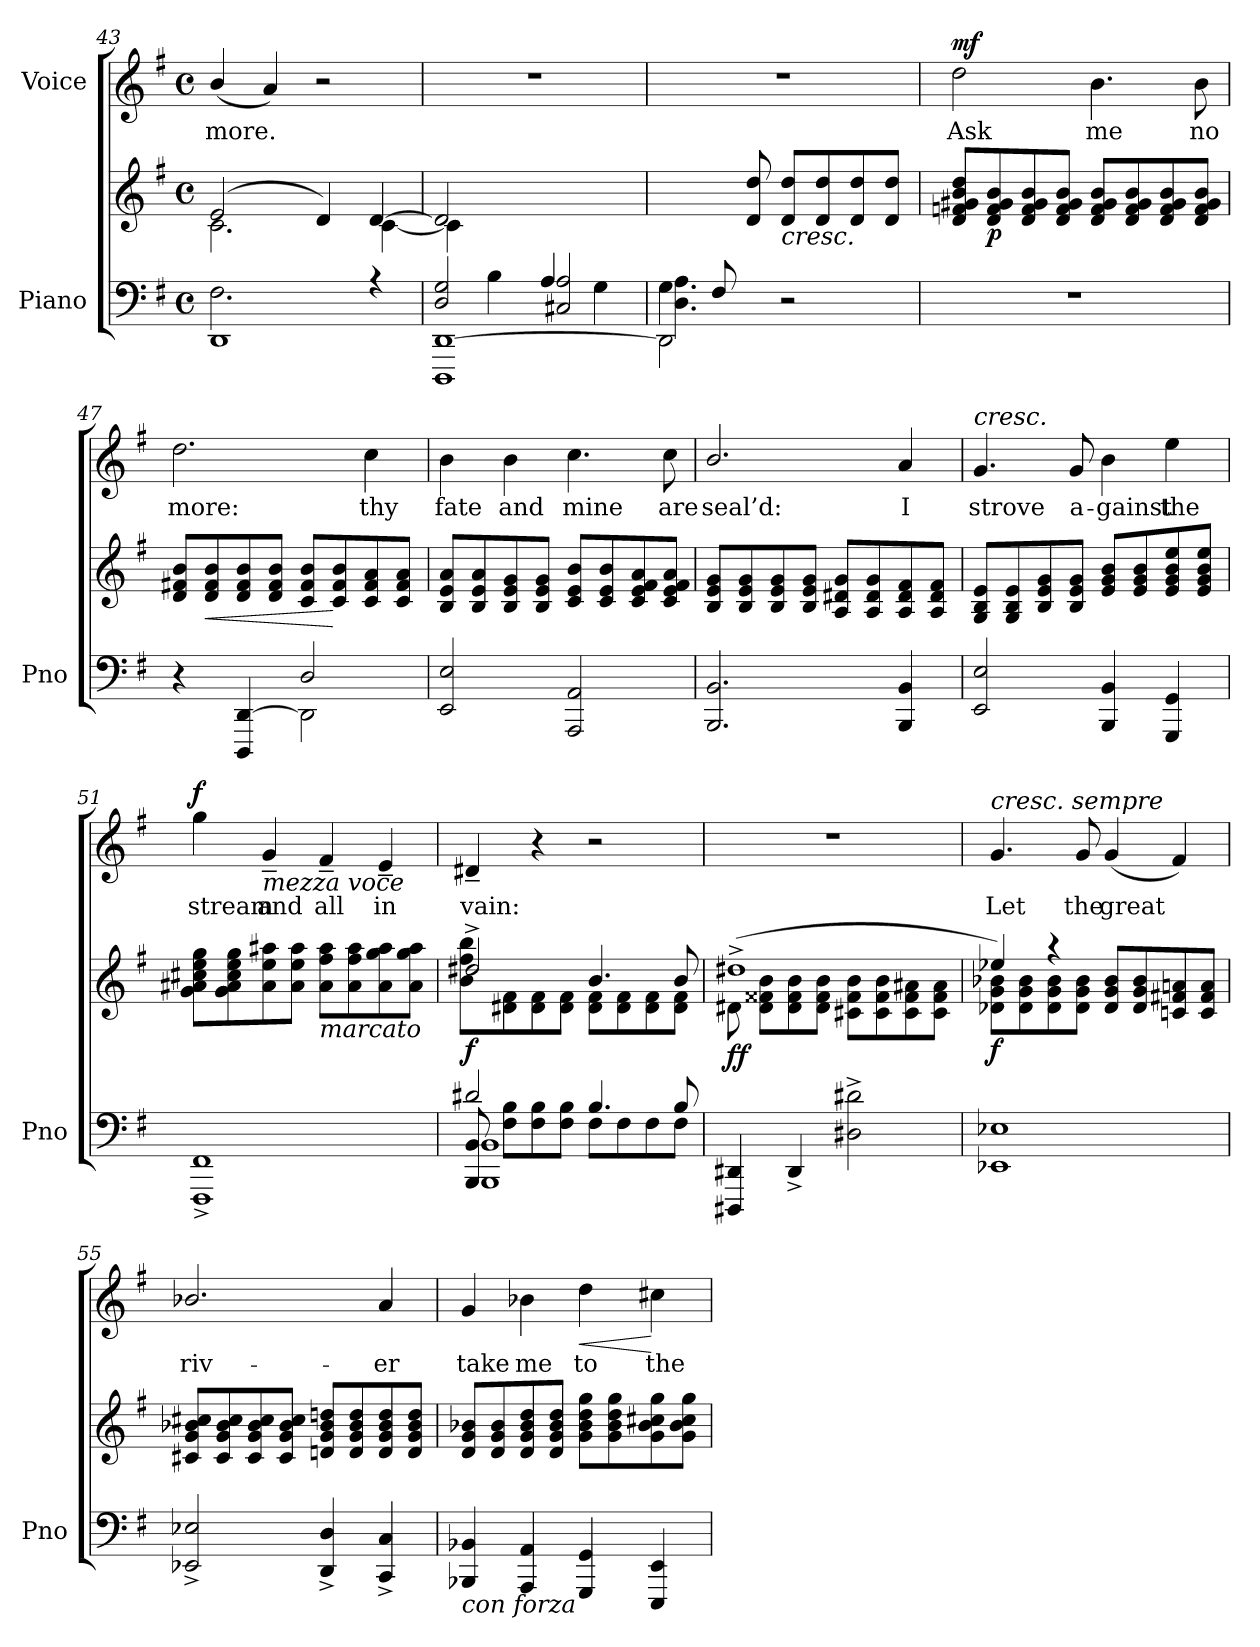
**kern	**kern	**dynam	**kern	**text	**dynam
*part2	*part2	*part2	*part1	*part1	*part1
*staff3	*staff2	*staff2/3	*staff1	*staff1	*staff1
*I"Piano	*	*	*I"Voice	*	*
*I'Pno	*	*	*	*	*
*clefF4	*clefG2	*	*clefG2	*	*
*k[f#]	*k[f#]	*	*k[f#]	*	*
*M4/4	*M4/4	*	*M4/4	*	*
*met(c)	*met(c)	*	*met(c)	*	*
=43	=43	=43	=43	=43	=43
*^	*^	*	*	*	*
!	!	!	!	!	!	!LO:LY:b	!
2.F#\	1DD	(2e/	2.c\	.	(4b/	more.	.
.	.	.	.	.	4a/)	.	.
.	.	4d/)	.	.	2r	.	.
4r	.	[4d/	[4c\	.	.	.	.
=44	=44	=44	=44	=44	=44	=44	=44
*	*^	*	*	*	*	*	*
4ryy	2D/ 2G/	1DDD [1DD	2d/]	(4c\]	.	1r	.	.
4B\	.	.	.	2.ryy	.	.	.	.
4A/	2C#X/ 2A/	.	2ryy	.	.	.	.	.
4G\)	.	.	.	.	.	.	.	.
*	*	*	*v	*v	*	*	*	*
!!LO:LB:g=z
=45	=45	=45	=45	=45	=45	=45	=45
4G\	4.D\ 4.A\	2DD\]	4.ryy	.	1r	.	.
8F#/	.	.	.	.	.	.	.
2ryy	8ryy	.	8d/ 8dd/	.	.	.	.
!	!	!	!	!LO:HP:b	!	!	!
.	2r	2ryy	8d/ 8dd/L	<	.	.	.
.	.	.	8d/ 8dd/	.	.	.	.
.	.	.	8d/ 8dd/	.	.	.	.
8ryy	.	.	8d/ 8dd/J	.	.	.	.
*v	*v	*v	*	*	*	*	*
=46	=46	=46	=46	=46	=46
!	!	!	!	!LO:LY:b	!LO:DY:a
1r	8d/ 8fn/ 8g#X/ 8b/ 8dd/L	.	2dd\	Ask	mf
!	!	!LO:DY:b	!	!	!
.	8d/ 8f/ 8g#/ 8b/	p	.	.	.
.	8d/ 8f/ 8g#/ 8b/	.	.	.	.
.	8d/ 8f/ 8g#/ 8b/J	.	.	.	.
!	!	!	!	!LO:LY:b	!
.	8d/ 8f/ 8g#/ 8b/L	.	4.b\	me	.
.	8d/ 8f/ 8g#/ 8b/	.	.	.	.
.	8d/ 8f/ 8g#/ 8b/	.	.	.	.
!	!	!	!	!LO:LY:b	!
.	8d/ 8f/ 8g#/ 8b/J	.	8b\	no	.
=47	=47	=47	=47	=47	=47
*^	*	*	*	*	*
!	!	!	!	!	!LO:LY:b	!
2ryy	4r	8d/ 8f#X/ 8b/L	.	2.dd\	more:	.
!	!	!	!LO:HP:b	!	!	!
.	.	8d/ 8f#/ 8b/	<	.	.	.
.	4DDD/ [<4DD/	8d/ 8f#/ 8b/	.	.	.	.
.	.	8d/ 8f#/ 8b/J	.	.	.	.
2D/	2DD\]	8c/ 8f#/ 8b/L	.	.	.	.
.	.	8c/ 8f#/ 8b/	[	.	.	.
!	!	!	!	!	!LO:LY:b	!
.	.	8c/ 8f#/ 8a/	.	4cc\	thy	.
.	.	8c/ 8f#/ 8a/J	.	.	.	.
*v	*v	*	*	*	*	*
!!LO:PB:g=z
=48	=48	=48	=48	=48	=48
!	!	!	!	!LO:LY:b	!
2EE/ 2E/	8B/ 8e/ 8a/L	.	4b\	fate	.
.	8B/ 8e/ 8a/	.	.	.	.
!	!	!	!	!LO:LY:b	!
.	8B/ 8e/ 8g/	.	4b\	and	.
.	8B/ 8e/ 8g/J	.	.	.	.
!	!	!	!	!LO:LY:b	!
2AAA/ 2AA/	8c/ 8e/ 8b/L	.	4.cc\	mine	.
.	8c/ 8e/ 8b/	.	.	.	.
.	8c/ 8e/ 8f#/ 8a/	.	.	.	.
!	!	!	!	!LO:LY:b	!
.	8c/ 8e/ 8f#/ 8a/J	.	8cc\	are	.
!!LO:PB:g=z
=49	=49	=49	=49	=49	=49
!	!	!	!	!LO:LY:b	!
2.BBB/ 2.BB/	8B/ 8e/ 8g/L	.	2.b/	seal’d:	.
.	8B/ 8e/ 8g/	.	.	.	.
.	8B/ 8e/ 8g/	.	.	.	.
.	8B/ 8e/ 8g/J	.	.	.	.
.	8A/ 8d#X/ 8g/L	.	.	.	.
.	8A/ 8d#/ 8g/	.	.	.	.
!	!	!	!	!LO:LY:b	!
4BBB/ 4BB/	8A/ 8d#/ 8f#/	.	4a/	I	.
.	8A/ 8d#/ 8f#/J	.	.	.	.
=50	=50	=50	=50	=50	=50
!	!	!	!LO:TX:a:i:t=cresc.	!	!
!	!	!	!	!LO:LY:b	!
2EE/ 2E/	8G/ 8B/ 8e/L	.	4.g/	strove	.
.	8G/ 8B/ 8e/	.	.	.	.
.	8B/ 8e/ 8g/	.	.	.	.
!	!	!	!	!LO:LY:b	!
.	8B/ 8e/ 8g/J	.	8g/	a-	.
!	!	!	!	!LO:LY:b	!
4BBB/ 4BB/	8e/ 8g/ 8b/L	.	4b\	-gainst	.
.	8e/ 8g/ 8b/	.	.	.	.
!	!	!	!	!LO:LY:b	!
4GGG/ 4GG/	8e/ 8g/ 8b/ 8ee/	.	4ee\	the	.
.	8e/ 8g/ 8b/ 8ee/J	.	.	.	.
=51	=51	=51	=51	=51	=51
!	!	!	!	!LO:LY:b	!LO:DY:a
1FFF#^> 1FF#^>	8g\ 8a#X\ 8cc#X\ 8ee\ 8gg\L	.	4gg\	stream	f
.	8g\ 8a#\ 8cc#\ 8ee\ 8gg\	.	.	.	.
!	!	!	!LO:TX:b:i:t=mezza voce	!	!
!	!	!	!	!LO:LY:b	!
.	8a#\ 8ee\ 8aa#X\	.	4g~>/	and	.
.	8a#\ 8ee\ 8aa#\J	.	.	.	.
!	!LO:TX:b:i:t=marcato	!	!	!	!
!	!	!	!	!LO:LY:b	!
.	8a#\ 8ff#\ 8aa#\L	.	4f#~>/	all	.
.	8a#\ 8ff#\ 8aa#\	.	.	.	.
!	!	!	!	!LO:LY:b	!
.	8a#\ 8gg\ 8aa#\	.	4e~>/	in	.
.	8a#\ 8gg\ 8aa#\J	.	.	.	.
!!LO:LB:g=z
=52	=52	=52	=52	=52	=52
*^	*^	*	*	*	*
*	*^	*	*	*	*	*	*
!	!	!	!	!	!LO:DY:b	!	!LO:LY:b	!
2d#X/	8BBB/ 8BB/	1BBB 1BB	2dd#X^/	8b\ 8ff#\ 8bb\L	f	4d#X~>/	vain:	.
.	8F#\ 8B\L	.	.	8d#X\ 8f#\	.	.	.	.
.	8F#\ 8B\	.	.	8d#\ 8f#\	.	4r	.	.
.	8F#\ 8B\J	.	.	8d#\ 8f#\J	.	.	.	.
4.B/	8F#\L	.	4.b/	8d#\ 8f#\L	.	2r	.	.
.	8F#\	.	.	8d#\ 8f#\	.	.	.	.
.	8F#\	.	.	8d#\ 8f#\	.	.	.	.
8B/	8F#\J	.	8b/	8d#\ 8f#\J	.	.	.	.
*	*v	*v	*	*	*	*	*	*
=53	=53	=53	=53	=53	=53	=53	=53
!	!	!	!	!LO:DY:b	!	!	!
*v	*v	*	*	*	*	*	*
4DDD#X/ 4DD#X/	(1dd#X^	8d#X\	ff	1r	.	.
.	.	8d#\ 8f##X\ 8b\L	.	.	.	.
4DD#^/	.	8d#\ 8f##\ 8b\	.	.	.	.
.	.	8d#\ 8f##\ 8b\J	.	.	.	.
2D#X\^< 2d#X\^<	.	8c#X\ 8f##\ 8b\L	.	.	.	.
.	.	8c#\ 8f##\ 8b\	.	.	.	.
.	.	8c#\ 8f##\ 8a#X\	.	.	.	.
.	.	8c#\ 8f##\ 8a#\J	.	.	.	.
=54	=54	=54	=54	=54	=54	=54
!	!	!	!	!LO:TX:a:i:t=cresc. sempre	!	!
!	!	!	!LO:DY:b	!	!LO:LY:b	!
1EE-X 1E-X	4ee-X/)	8d-X\ 8g\ 8b-X\L	f	4.g/	Let	.
.	.	8d-\ 8g\ 8b-\	.	.	.	.
.	4r	8d-\ 8g\ 8b-\	.	.	.	.
!	!	!	!	!	!LO:LY:b	!
.	.	8d-\ 8g\ 8b-\J	.	8g/	the	.
!	!	!	!	!	!LO:LY:b	!
.	8d-/ 8g/ 8b-/L	2ryy	.	(4g/	great	.
.	8d-/ 8g/ 8b-/	.	.	.	.	.
.	8cn/ 8f#X/ 8an/	.	.	4f#/)	.	.
.	8c/ 8f#/ 8a/J	.	.	.	.	.
*	*v	*v	*	*	*	*
!!LO:LB:g=z
=55	=55	=55	=55	=55	=55
!	!	!	!	!LO:LY:b	!
2EE-X/^> 2E-X/^>	8c#X/ 8g/ 8b-X/ 8cc#X/L	.	2.b-X/	riv-	.
.	8c#/ 8g/ 8b-/ 8cc#/	.	.	.	.
.	8c#/ 8g/ 8b-/ 8cc#/	.	.	.	.
.	8c#/ 8g/ 8b-/ 8cc#/J	.	.	.	.
4DD/^> 4D/^>	8dn/ 8g/ 8b-/ 8ddn/L	.	.	.	.
.	8d/ 8g/ 8b-/ 8dd/	.	.	.	.
!	!	!	!	!LO:LY:b	!
4CC/^> 4C/^>	8d/ 8g/ 8b-/ 8dd/	.	4a/	-er	.
.	8d/ 8g/ 8b-/ 8dd/J	.	.	.	.
=56	=56	=56	=56	=56	=56
!LO:TX:b:i:t=con forza	!	!	!	!	!
!	!	!	!	!LO:LY:b	!
4BBB-X/ 4BB-X/	8d/ 8g/ 8b-X/L	.	4g/	take	.
.	8d/ 8g/ 8b-/	.	.	.	.
!	!	!	!	!LO:LY:b	!
4AAA/ 4AA/	8d/ 8g/ 8b-/ 8dd/	.	4b-X\	me	.
.	8d/ 8g/ 8b-/ 8dd/J	.	.	.	.
!	!	!	!	!LO:LY:b	!LO:HP:b
4GGG/ 4GG/	8g\ 8b-\ 8dd\ 8gg\L	.	4dd\	to	<
.	8g\ 8b-\ 8dd\ 8gg\	.	.	.	.
!	!	!	!	!LO:LY:b	!
4EEE/ 4EE/	8g\ 8b-\ 8cc#X\ 8gg\	.	4cc#X\	the	[
.	8g\ 8b-\ 8cc#\ 8gg\J	.	.	.	.
.	.	[	.	.	.
=	=	=	=	=	=
*-	*-	*-	*-	*-	*-
